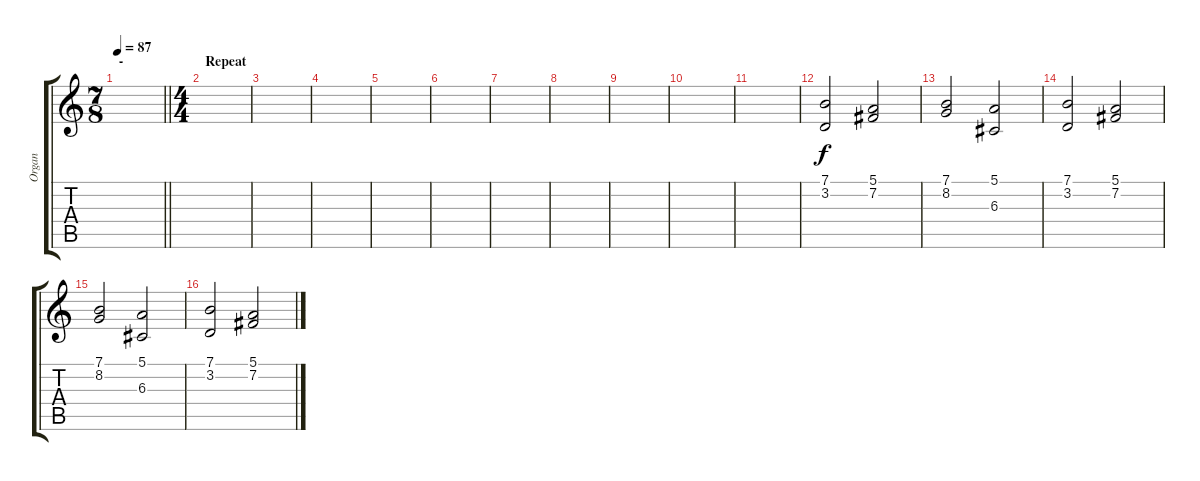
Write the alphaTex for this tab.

\track ("Organ" "Organ") {instrument churchorgan}
\staff {score tabs}
\tuning (E4 B3 G3 D3 A2 E2) {hide}
\ts (7 8)
\section ("" "-")
\tempo 87
\clef g2
\barLineRight lightlight
\ks c
|
\ts (4 4)
\section ("" "Repeat")
|
|
|
|
|
|
|
|
|
|
(7.1 3.2).2 (5.1 7.2).2 |
(7.1 8.2).2 (5.1 6.3).2 |
(7.1 3.2).2 (5.1 7.2).2 |
(7.1 8.2).2 (5.1 6.3).2 |
(7.1 3.2).2 (5.1 7.2).2
